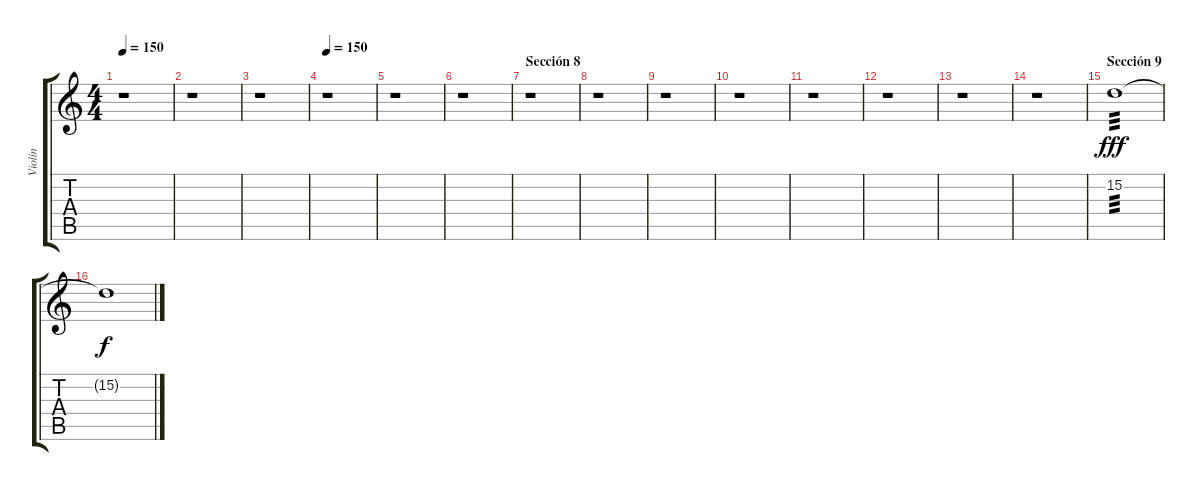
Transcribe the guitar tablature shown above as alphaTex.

\track ("Violín" "Violín") {instrument violin}
\staff {score tabs}
\tuning (E4 B3 G3 D3 A2 E2) {hide}
\ts (4 4)
\tempo 150
\clef g2
\ks c
r.1{dy f} |
r.1 |
r.1 |
\tempo 150
r.1 |
r.1 |
r.1 |
\section ("" "Sección 8")
r.1 |
r.1 |
r.1 |
r.1 |
r.1 |
r.1 |
r.1 |
r.1 |
\section ("" "Sección 9")
15.2.1{tp 3 dy fff} |
15.2{t}.1{dy f}
